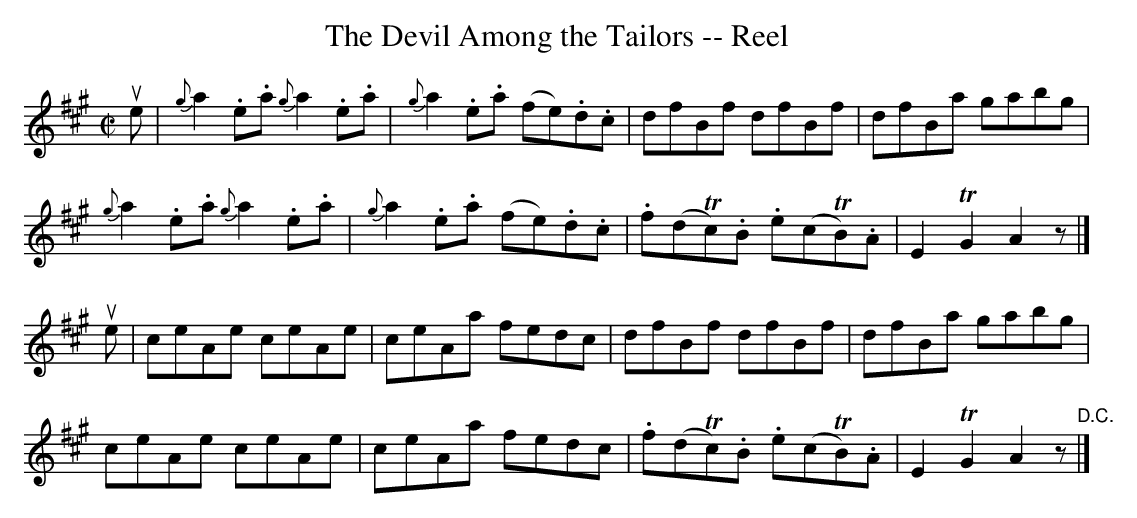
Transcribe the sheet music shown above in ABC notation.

X:1
T:The Devil Among the Tailors -- Reel
M:C|
L:1/8
K:A
ue|\
{g}a2.e.a {g}a2.e.a | {g}a2.e.a (fe).d.c | dfBf dfBf           | dfBa gabg |
{g}a2.e.a {g}a2.e.a | {g}a2.e.a (fe).d.c | .f(dTc).B .e(cTB).A | E2 TG2A2 z|]
ue|\
ceAe ceAe | ceAa fedc | dfBf dfBf           | dfBa gabg        |
ceAe ceAe | ceAa fedc | .f(dTc).B .e(cTB).A | E2 TG2 A2 z"D.C."|]
